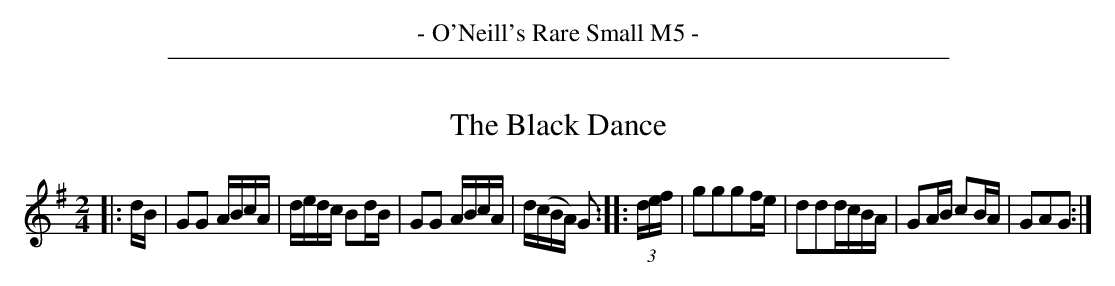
X:1
T: The Black Dance
M: 2/4
L: 1/16
K: G
|: dB |\
G2G2 ABcA | dedc B2dB | G2G2 ABcA | d(cBA) G2 ::\
(3def | g2g2g2fe | d2d2dcBA | G2AB c2BA | G2A2G2 :|
